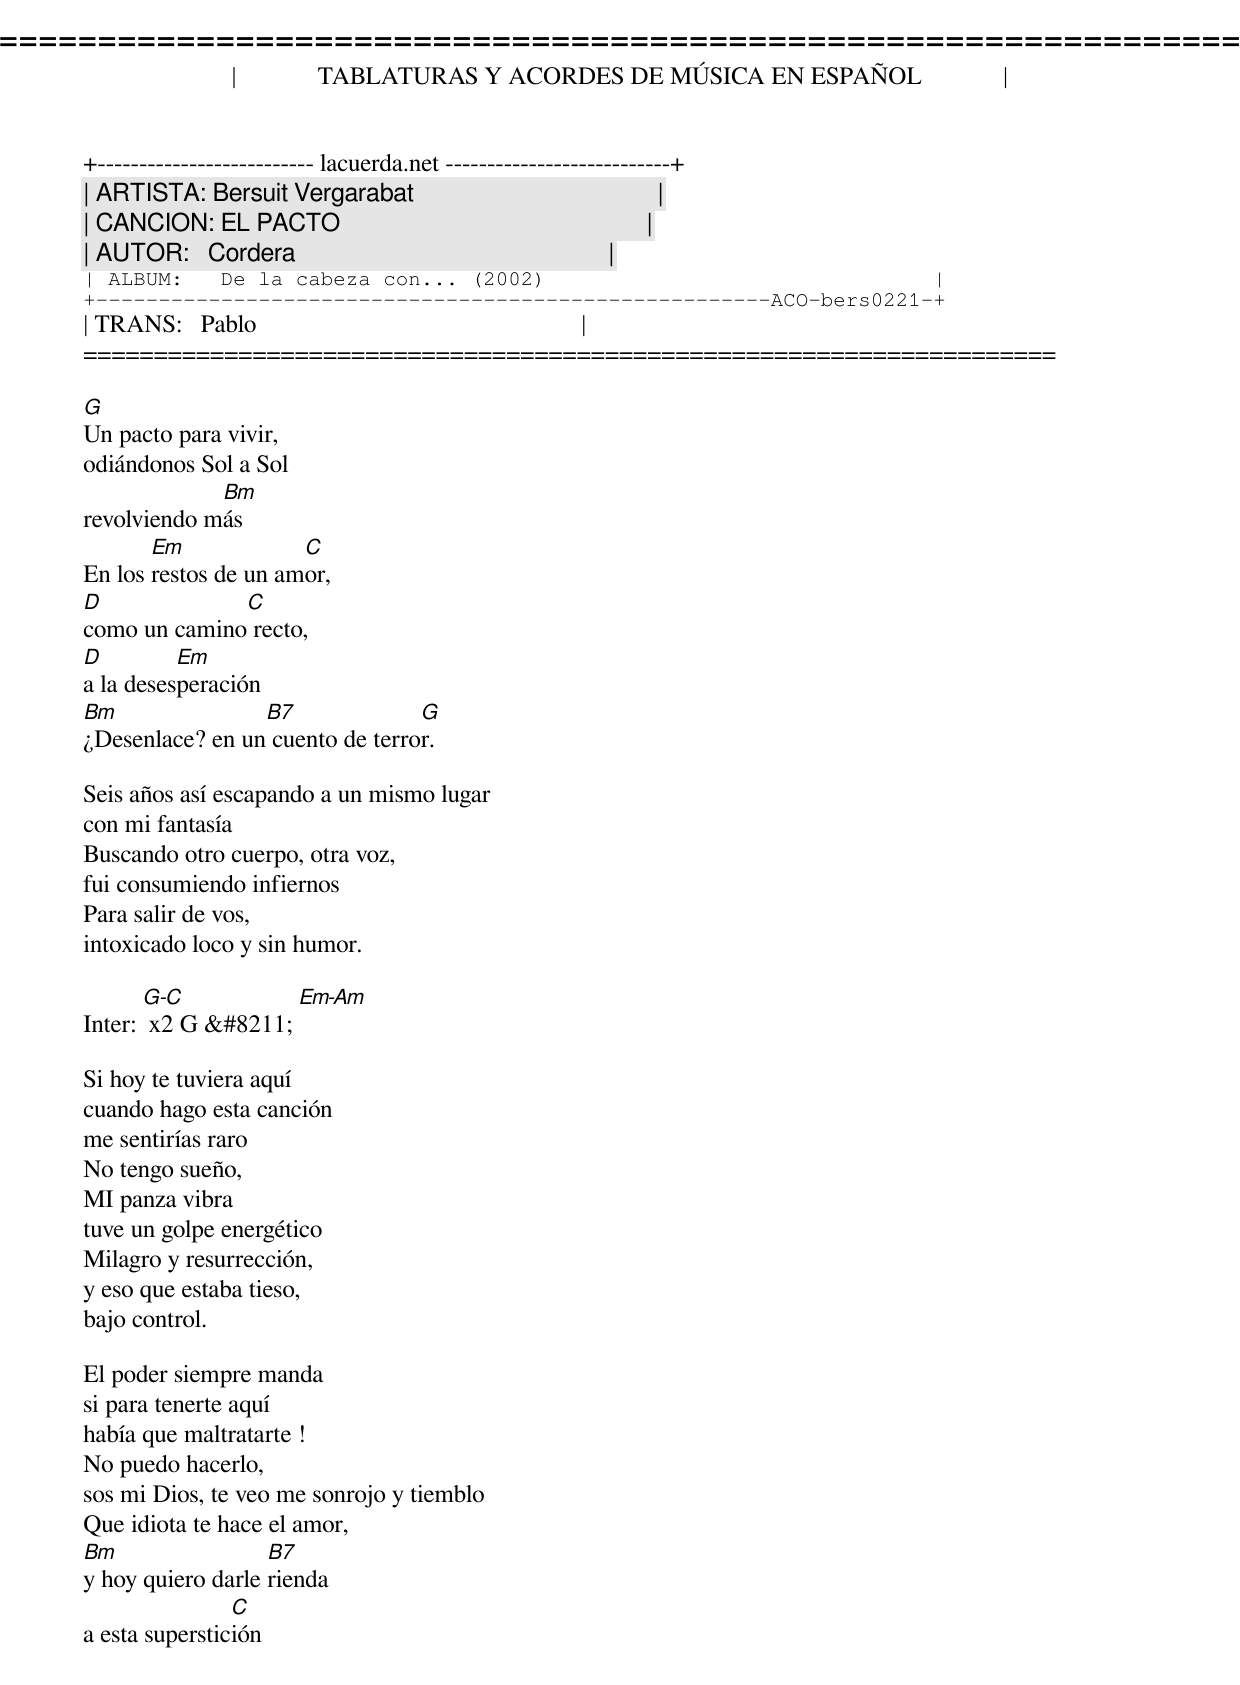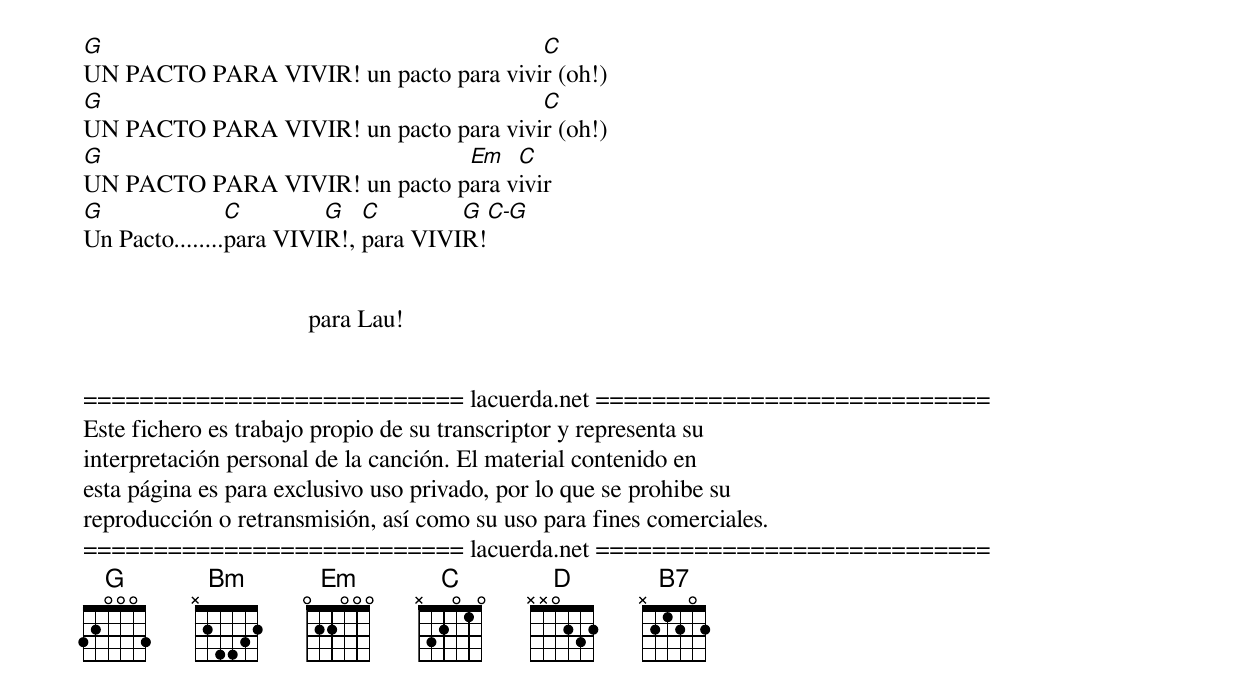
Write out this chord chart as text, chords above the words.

=====================================================================
|             TABLATURAS Y ACORDES DE MÚSICA EN ESPAÑOL             |
+-------------------------- lacuerda.net ---------------------------+
| ARTISTA: Bersuit Vergarabat                                       |
| CANCION: EL PACTO                                                 |
| AUTOR:   Cordera                                                  |
| ALBUM:   De la cabeza con... (2002)                               |
+------------------------------------------------------ACO-bers0221-+
| TRANS:   Pablo                                                    |
=====================================================================

G
Un pacto para vivir,
odiándonos Sol a Sol
             Bm
revolviendo más
       Em             C
En los restos de un amor,
D             C
como un camino recto,
D         Em
a la desesperación
Bm               B7              G
¿Desenlace? en un cuento de terror.

Seis años así escapando a un mismo lugar
con mi fantasía
Buscando otro cuerpo, otra voz,
fui consumiendo infiernos
Para salir de vos,
intoxicado loco y sin humor.

Inter: [G-C] x2 G &#8211; [Em-Am]

Si hoy te tuviera aquí
cuando hago esta canción
me sentirías raro
No tengo sueño,
MI panza vibra
tuve un golpe energético
Milagro y resurrección,
y eso que estaba tieso,
bajo control.

El poder siempre manda
si para tenerte aquí
había que maltratarte !
No puedo hacerlo,
sos mi Dios, te veo me sonrojo y tiemblo
Que idiota te hace el amor,
Bm                 B7
y hoy quiero darle rienda
                C
a esta superstición
G                                      C
UN PACTO PARA VIVIR! un pacto para vivir (oh!)
G                                      C
UN PACTO PARA VIVIR! un pacto para vivir (oh!)
G                              Em   C
UN PACTO PARA VIVIR! un pacto para vivir
G               C        G   C        G  C-G
Un Pacto........para VIVIR!, para VIVIR!


                                    para Lau!


=========================== lacuerda.net ============================
Este fichero es trabajo propio de su transcriptor y representa su
interpretación personal de la canción. El material contenido en
esta página es para exclusivo uso privado, por lo que se prohibe su
reproducción o retransmisión, así como su uso para fines comerciales.
=========================== lacuerda.net ============================
